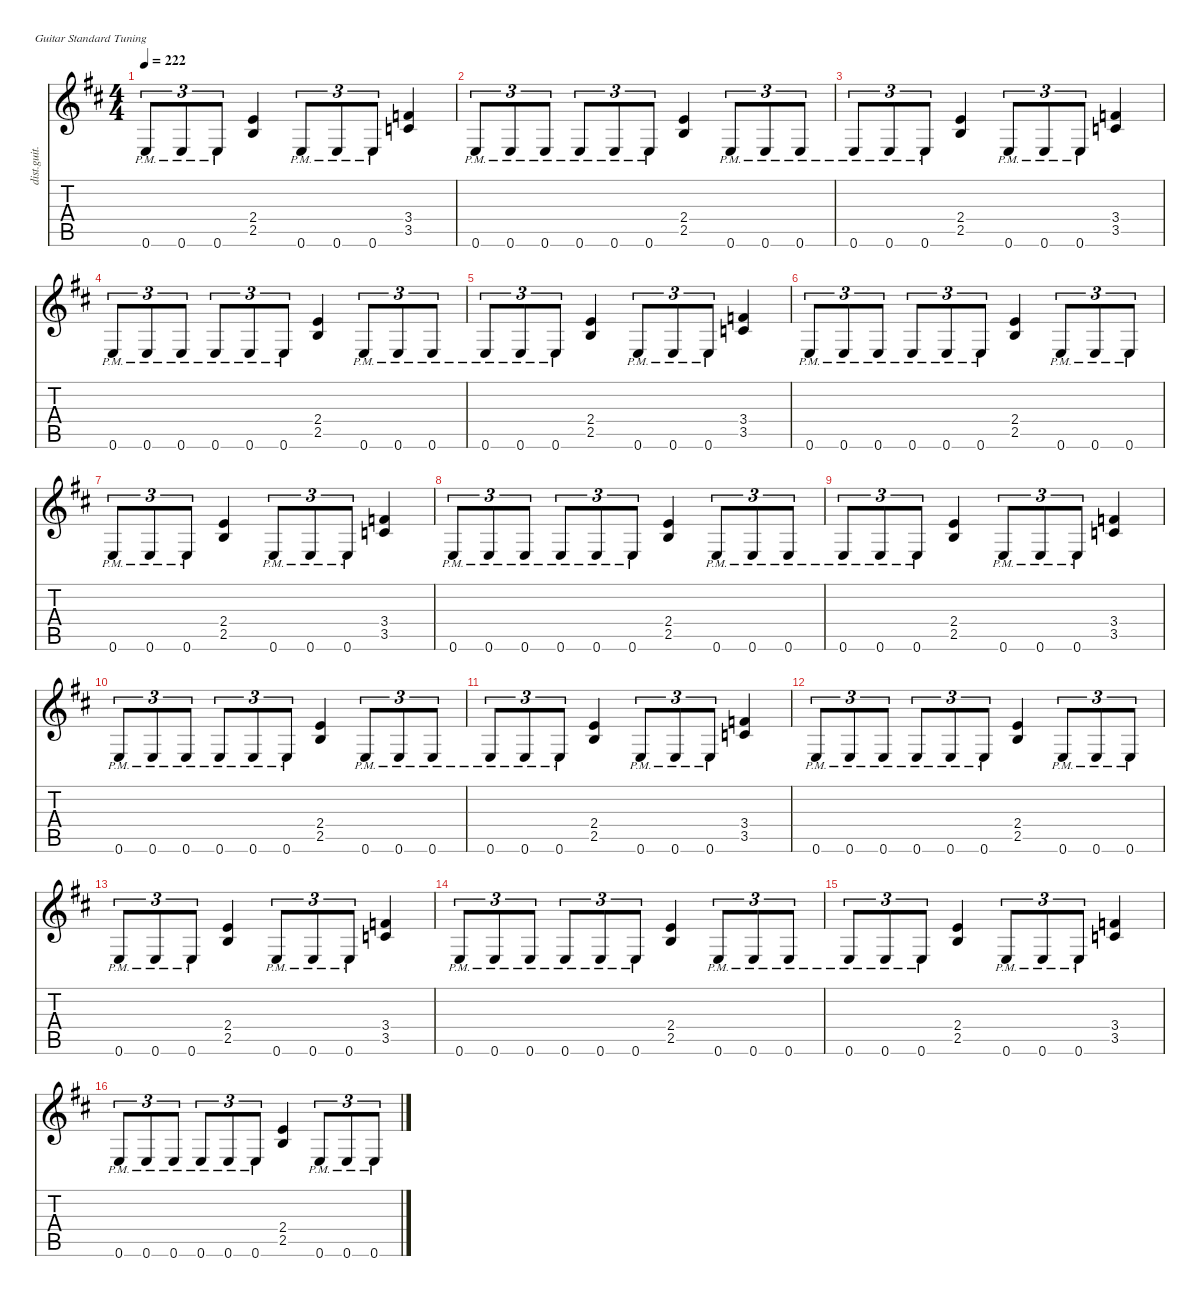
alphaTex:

\defaultSystemsLayout 4
\hideDynamics
\bracketExtendMode nobrackets
\otherSystemsTrackNameOrientation horizontal
\track ("Kirk Hammett (Rhythm)" "dist.guit.") {defaultSystemsLayout 8 instrument distortionguitar}
\staff {score tabs}
\tuning (E4 B3 G3 D3 A2 E2)
\ts (4 4)
\tempo 222
\clef g2
\ks bminor
0.6{pm acc forcenatural}.8{tu (3 2) dy f beam Up} 0.6{pm acc forcenatural}.8{tu (3 2) beam Up} 0.6{pm acc forcenatural}.8{tu (3 2) beam Up} (2.4{acc forcenatural} 2.5{acc forcenatural}).4{beam Up} 0.6{pm acc forcenatural}.8{tu (3 2) beam Up} 0.6{pm acc forcenatural}.8{tu (3 2) beam Up} 0.6{pm acc forcenatural}.8{tu (3 2) beam Up} (3.4{acc forcenatural} 3.5{acc forcenatural}).4{beam Up} |
0.6{pm acc forcenatural}.8{tu (3 2) beam Up} 0.6{pm acc forcenatural}.8{tu (3 2) beam Up} 0.6{pm acc forcenatural}.8{tu (3 2) beam Up} 0.6{pm acc forcenatural}.8{tu (3 2) beam Up} 0.6{pm acc forcenatural}.8{tu (3 2) beam Up} 0.6{pm acc forcenatural}.8{tu (3 2) beam Up} (2.4{acc forcenatural} 2.5{acc forcenatural}).4{beam Up} 0.6{pm acc forcenatural}.8{tu (3 2) beam Up} 0.6{pm acc forcenatural}.8{tu (3 2) beam Up} 0.6{pm acc forcenatural}.8{tu (3 2) beam Up} |
0.6{pm acc forcenatural}.8{tu (3 2) beam Up} 0.6{pm acc forcenatural}.8{tu (3 2) beam Up} 0.6{pm acc forcenatural}.8{tu (3 2) beam Up} (2.4{acc forcenatural} 2.5{acc forcenatural}).4{beam Up} 0.6{pm acc forcenatural}.8{tu (3 2) beam Up} 0.6{pm acc forcenatural}.8{tu (3 2) beam Up} 0.6{pm acc forcenatural}.8{tu (3 2) beam Up} (3.4{acc forcenatural} 3.5{acc forcenatural}).4{beam Up} |
0.6{pm acc forcenatural}.8{tu (3 2) beam Up} 0.6{pm acc forcenatural}.8{tu (3 2) beam Up} 0.6{pm acc forcenatural}.8{tu (3 2) beam Up} 0.6{pm acc forcenatural}.8{tu (3 2) beam Up} 0.6{pm acc forcenatural}.8{tu (3 2) beam Up} 0.6{pm acc forcenatural}.8{tu (3 2) beam Up} (2.4{acc forcenatural} 2.5{acc forcenatural}).4{beam Up} 0.6{pm acc forcenatural}.8{tu (3 2) beam Up} 0.6{pm acc forcenatural}.8{tu (3 2) beam Up} 0.6{pm acc forcenatural}.8{tu (3 2) beam Up} |
0.6{pm acc forcenatural}.8{tu (3 2) beam Up} 0.6{pm acc forcenatural}.8{tu (3 2) beam Up} 0.6{pm acc forcenatural}.8{tu (3 2) beam Up} (2.4{acc forcenatural} 2.5{acc forcenatural}).4{beam Up} 0.6{pm acc forcenatural}.8{tu (3 2) beam Up} 0.6{pm acc forcenatural}.8{tu (3 2) beam Up} 0.6{pm acc forcenatural}.8{tu (3 2) beam Up} (3.4{acc forcenatural} 3.5{acc forcenatural}).4{beam Up} |
0.6{pm acc forcenatural}.8{tu (3 2) beam Up} 0.6{pm acc forcenatural}.8{tu (3 2) beam Up} 0.6{pm acc forcenatural}.8{tu (3 2) beam Up} 0.6{pm acc forcenatural}.8{tu (3 2) beam Up} 0.6{pm acc forcenatural}.8{tu (3 2) beam Up} 0.6{pm acc forcenatural}.8{tu (3 2) beam Up} (2.4{acc forcenatural} 2.5{acc forcenatural}).4{beam Up} 0.6{pm acc forcenatural}.8{tu (3 2) beam Up} 0.6{pm acc forcenatural}.8{tu (3 2) beam Up} 0.6{pm acc forcenatural}.8{tu (3 2) beam Up} |
0.6{pm acc forcenatural}.8{tu (3 2) beam Up} 0.6{pm acc forcenatural}.8{tu (3 2) beam Up} 0.6{pm acc forcenatural}.8{tu (3 2) beam Up} (2.4{acc forcenatural} 2.5{acc forcenatural}).4{beam Up} 0.6{pm acc forcenatural}.8{tu (3 2) beam Up} 0.6{pm acc forcenatural}.8{tu (3 2) beam Up} 0.6{pm acc forcenatural}.8{tu (3 2) beam Up} (3.4{acc forcenatural} 3.5{acc forcenatural}).4{beam Up} |
0.6{pm acc forcenatural}.8{tu (3 2) beam Up} 0.6{pm acc forcenatural}.8{tu (3 2) beam Up} 0.6{pm acc forcenatural}.8{tu (3 2) beam Up} 0.6{pm acc forcenatural}.8{tu (3 2) beam Up} 0.6{pm acc forcenatural}.8{tu (3 2) beam Up} 0.6{pm acc forcenatural}.8{tu (3 2) beam Up} (2.4{acc forcenatural} 2.5{acc forcenatural}).4{beam Up} 0.6{pm acc forcenatural}.8{tu (3 2) beam Up} 0.6{pm acc forcenatural}.8{tu (3 2) beam Up} 0.6{pm acc forcenatural}.8{tu (3 2) beam Up} |
0.6{pm acc forcenatural}.8{tu (3 2) beam Up} 0.6{pm acc forcenatural}.8{tu (3 2) beam Up} 0.6{pm acc forcenatural}.8{tu (3 2) beam Up} (2.4{acc forcenatural} 2.5{acc forcenatural}).4{beam Up} 0.6{pm acc forcenatural}.8{tu (3 2) beam Up} 0.6{pm acc forcenatural}.8{tu (3 2) beam Up} 0.6{pm acc forcenatural}.8{tu (3 2) beam Up} (3.4{acc forcenatural} 3.5{acc forcenatural}).4{beam Up} |
0.6{pm acc forcenatural}.8{tu (3 2) beam Up} 0.6{pm acc forcenatural}.8{tu (3 2) beam Up} 0.6{pm acc forcenatural}.8{tu (3 2) beam Up} 0.6{pm acc forcenatural}.8{tu (3 2) beam Up} 0.6{pm acc forcenatural}.8{tu (3 2) beam Up} 0.6{pm acc forcenatural}.8{tu (3 2) beam Up} (2.4{acc forcenatural} 2.5{acc forcenatural}).4{beam Up} 0.6{pm acc forcenatural}.8{tu (3 2) beam Up} 0.6{pm acc forcenatural}.8{tu (3 2) beam Up} 0.6{pm acc forcenatural}.8{tu (3 2) beam Up} |
0.6{pm acc forcenatural}.8{tu (3 2) beam Up} 0.6{pm acc forcenatural}.8{tu (3 2) beam Up} 0.6{pm acc forcenatural}.8{tu (3 2) beam Up} (2.4{acc forcenatural} 2.5{acc forcenatural}).4{beam Up} 0.6{pm acc forcenatural}.8{tu (3 2) beam Up} 0.6{pm acc forcenatural}.8{tu (3 2) beam Up} 0.6{pm acc forcenatural}.8{tu (3 2) beam Up} (3.4{acc forcenatural} 3.5{acc forcenatural}).4{beam Up} |
0.6{pm acc forcenatural}.8{tu (3 2) beam Up} 0.6{pm acc forcenatural}.8{tu (3 2) beam Up} 0.6{pm acc forcenatural}.8{tu (3 2) beam Up} 0.6{pm acc forcenatural}.8{tu (3 2) beam Up} 0.6{pm acc forcenatural}.8{tu (3 2) beam Up} 0.6{pm acc forcenatural}.8{tu (3 2) beam Up} (2.4{acc forcenatural} 2.5{acc forcenatural}).4{beam Up} 0.6{pm acc forcenatural}.8{tu (3 2) beam Up} 0.6{pm acc forcenatural}.8{tu (3 2) beam Up} 0.6{pm acc forcenatural}.8{tu (3 2) beam Up} |
0.6{pm acc forcenatural}.8{tu (3 2) beam Up} 0.6{pm acc forcenatural}.8{tu (3 2) beam Up} 0.6{pm acc forcenatural}.8{tu (3 2) beam Up} (2.4{acc forcenatural} 2.5{acc forcenatural}).4{beam Up} 0.6{pm acc forcenatural}.8{tu (3 2) beam Up} 0.6{pm acc forcenatural}.8{tu (3 2) beam Up} 0.6{pm acc forcenatural}.8{tu (3 2) beam Up} (3.4{acc forcenatural} 3.5{acc forcenatural}).4{beam Up} |
0.6{pm acc forcenatural}.8{tu (3 2) beam Up} 0.6{pm acc forcenatural}.8{tu (3 2) beam Up} 0.6{pm acc forcenatural}.8{tu (3 2) beam Up} 0.6{pm acc forcenatural}.8{tu (3 2) beam Up} 0.6{pm acc forcenatural}.8{tu (3 2) beam Up} 0.6{pm acc forcenatural}.8{tu (3 2) beam Up} (2.4{acc forcenatural} 2.5{acc forcenatural}).4{beam Up} 0.6{pm acc forcenatural}.8{tu (3 2) beam Up} 0.6{pm acc forcenatural}.8{tu (3 2) beam Up} 0.6{pm acc forcenatural}.8{tu (3 2) beam Up} |
0.6{pm acc forcenatural}.8{tu (3 2) beam Up} 0.6{pm acc forcenatural}.8{tu (3 2) beam Up} 0.6{pm acc forcenatural}.8{tu (3 2) beam Up} (2.4{acc forcenatural} 2.5{acc forcenatural}).4{beam Up} 0.6{pm acc forcenatural}.8{tu (3 2) beam Up} 0.6{pm acc forcenatural}.8{tu (3 2) beam Up} 0.6{pm acc forcenatural}.8{tu (3 2) beam Up} (3.4{acc forcenatural} 3.5{acc forcenatural}).4{beam Up} |
0.6{pm acc forcenatural}.8{tu (3 2) beam Up} 0.6{pm acc forcenatural}.8{tu (3 2) beam Up} 0.6{pm acc forcenatural}.8{tu (3 2) beam Up} 0.6{pm acc forcenatural}.8{tu (3 2) beam Up} 0.6{pm acc forcenatural}.8{tu (3 2) beam Up} 0.6{pm acc forcenatural}.8{tu (3 2) beam Up} (2.4{acc forcenatural} 2.5{acc forcenatural}).4{beam Up} 0.6{pm acc forcenatural}.8{tu (3 2) beam Up} 0.6{pm acc forcenatural}.8{tu (3 2) beam Up} 0.6{pm acc forcenatural}.8{tu (3 2) beam Up}
